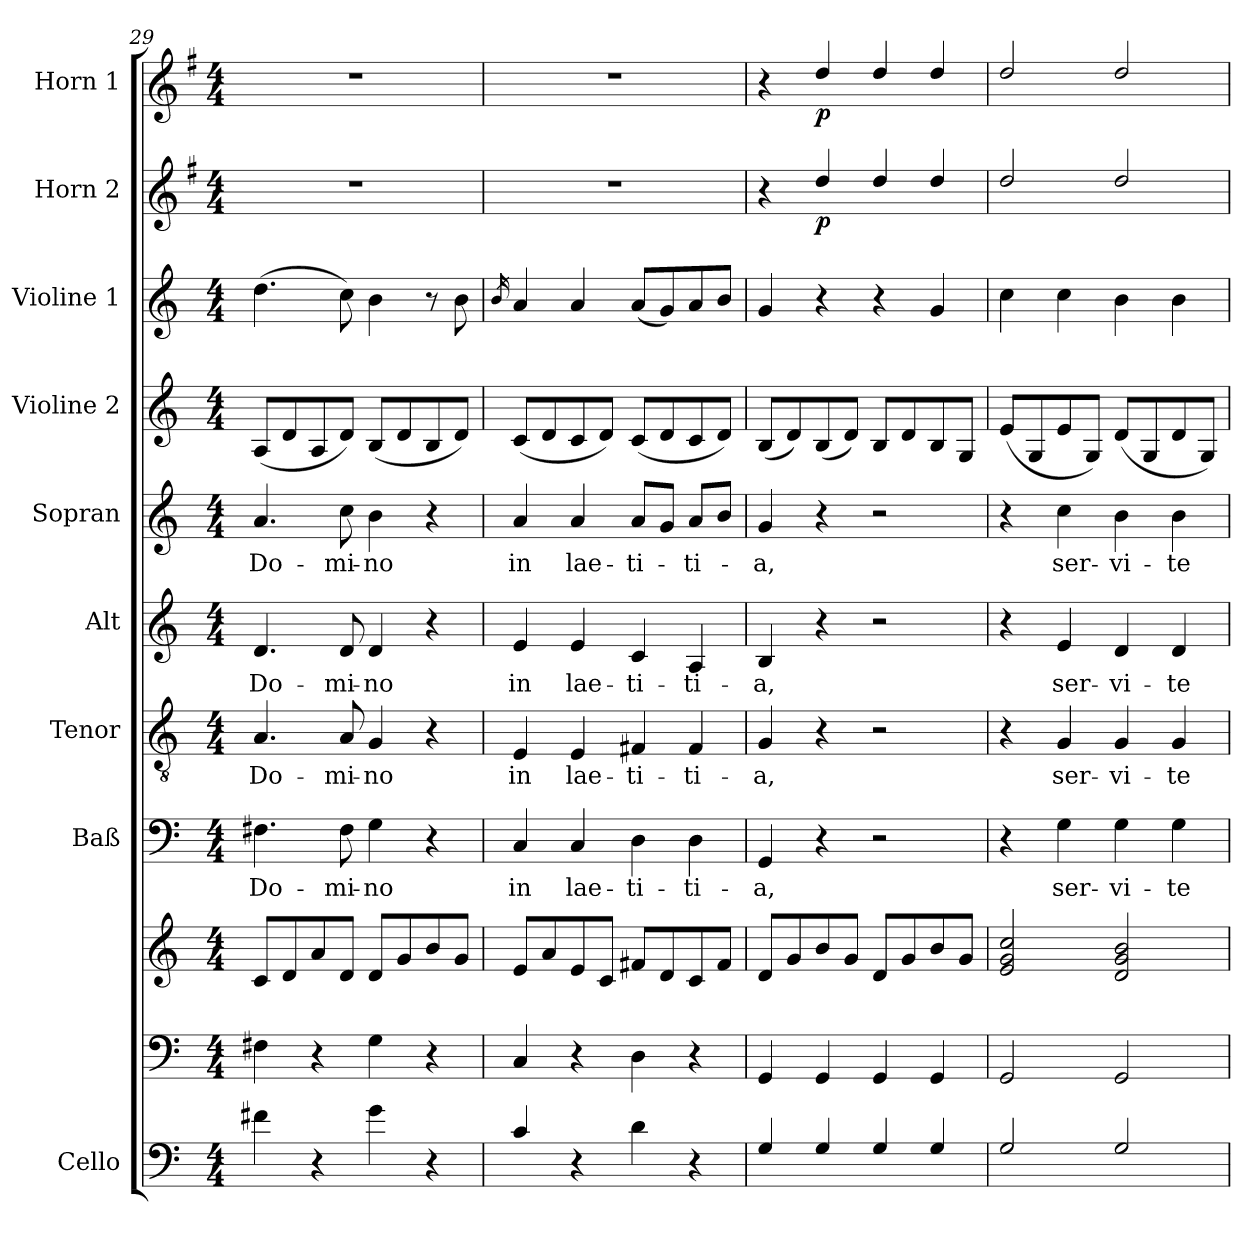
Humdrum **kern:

**kern	**kern	**kern	**kern	**text	**kern	**text	**kern	**text	**kern	**text	**kern	**kern	**kern	**dynam	**kern	**dynam
*part10	*part9	*part9	*part8	*part8	*part7	*part7	*part6	*part6	*part5	*part5	*part4	*part3	*part2	*part2	*part1	*part1
*staff11	*staff10	*staff9	*staff8	*staff8	*staff7	*staff7	*staff6	*staff6	*staff5	*staff5	*staff4	*staff3	*staff2	*staff2	*staff1	*staff1
*I"Cello	*	*	*I"Baß	*	*I"Tenor	*	*I"Alt	*	*I"Sopran	*	*I"Violine 2	*I"Violine 1	*I"Horn 2	*	*I"Horn 1	*
*	*	*	*	*	*	*	*	*	*	*	*I'Vln	*I'Vln	*I'Hn	*	*I'Hn	*
!!LO:PB:g=z
*clefF4	*clefF4	*clefG2	*clefF4	*	*clefGv2	*	*clefG2	*	*clefG2	*	*clefG2	*clefG2	*clefG2	*	*clefG2	*
*ITrd7c12	*	*	*	*	*	*	*	*	*	*	*	*	*ITrd4c7	*	*ITrd4c7	*
*k[]	*k[]	*k[]	*k[]	*	*k[]	*	*k[]	*	*k[]	*	*k[]	*k[]	*k[]	*	*k[]	*
*C:	*C:	*C:	*C:	*	*C:	*	*C:	*	*C:	*	*C:	*C:	*C:	*	*C:	*
*M4/4	*M4/4	*M4/4	*M4/4	*	*M4/4	*	*M4/4	*	*M4/4	*	*M4/4	*M4/4	*M4/4	*	*M4/4	*
=29	=29	=29	=29	=29	=29	=29	=29	=29	=29	=29	=29	=29	=29	=29	=29	=29
!	!	!	!	!LO:LY:b	!	!LO:LY:b	!	!LO:LY:b	!	!LO:LY:b	!	!	!	!	!	!
4F#X\	4F#X\	8c/L	4.F#X\	Do-	4.A/	Do-	4.d/	Do-	4.a/	Do-	(<8A/L	(>4.dd\	1r	.	1r	.
.	.	8d/	.	.	.	.	.	.	.	.	8d/	.	.	.	.	.
4r	4r	8a/	.	.	.	.	.	.	.	.	8A/	.	.	.	.	.
!	!	!	!	!LO:LY:b	!	!LO:LY:b	!	!LO:LY:b	!	!LO:LY:b	!	!	!	!	!	!
.	.	8d/J	8F#\	-mi-	8A/	-mi-	8d/	-mi-	8cc\	-mi-	8d/J)	8cc\)	.	.	.	.
!	!	!	!	!LO:LY:b	!	!LO:LY:b	!	!LO:LY:b	!	!LO:LY:b	!	!	!	!	!	!
4G\	4G\	8d/L	4G\	-no	4G/	-no	4d/	-no	4b\	-no	(<8B/L	4b\	.	.	.	.
.	.	8g/	.	.	.	.	.	.	.	.	8d/	.	.	.	.	.
4r	4r	8b/	4r	.	4r	.	4r	.	4r	.	8B/	8r	.	.	.	.
.	.	8g/J	.	.	.	.	.	.	.	.	8d/J)	8b\	.	.	.	.
=30	=30	=30	=30	=30	=30	=30	=30	=30	=30	=30	=30	=30	=30	=30	=30	=30
.	.	.	.	.	.	.	.	.	.	.	.	16qb/	.	.	.	.
!	!	!	!	!LO:LY:b	!	!LO:LY:b	!	!LO:LY:b	!	!LO:LY:b	!	!	!	!	!	!
4C/	4C/	8e/L	4C/	in	4E/	in	4e/	in	4a/	in	(<8c/L	4a/	1r	.	1r	.
.	.	8a/	.	.	.	.	.	.	.	.	8d/	.	.	.	.	.
!	!	!	!	!LO:LY:b	!	!LO:LY:b	!	!LO:LY:b	!	!LO:LY:b	!	!	!	!	!	!
4r	4r	8e/	4C/	lae-	4E/	lae-	4e/	lae-	4a/	lae-	8c/	4a/	.	.	.	.
.	.	8c/J	.	.	.	.	.	.	.	.	8d/J)	.	.	.	.	.
!	!	!	!	!LO:LY:b	!	!LO:LY:b	!	!LO:LY:b	!	!LO:LY:b	!	!	!	!	!	!
4D\	4D\	8f#X/L	4D\	-ti-	4F#X/	-ti-	4c/	-ti-	8a/L	-ti-	(<8c/L	(<8a/L	.	.	.	.
.	.	8d/	.	.	.	.	.	.	8g/J	.	8d/	8g/)	.	.	.	.
!	!	!	!	!LO:LY:b	!	!LO:LY:b	!	!LO:LY:b	!	!LO:LY:b	!	!	!	!	!	!
4r	4r	8c/	4D\	-ti-	4F#/	-ti-	4A/	-ti-	8a/L	-ti-	8c/	8a/	.	.	.	.
.	.	8f#/J	.	.	.	.	.	.	8b/J	.	8d/J)	8b/J	.	.	.	.
=31	=31	=31	=31	=31	=31	=31	=31	=31	=31	=31	=31	=31	=31	=31	=31	=31
!	!	!	!	!LO:LY:b	!	!LO:LY:b	!	!LO:LY:b	!	!LO:LY:b	!	!	!	!	!	!
4GG/	4GG/	8d/L	4GG/	-a,	4G/	-a,	4B/	-a,	4g/	-a,	(<8B/L	4g/	4r	.	4r	.
.	.	8g/	.	.	.	.	.	.	.	.	8d/)	.	.	.	.	.
!	!	!	!	!	!	!	!	!	!	!	!	!	!	!LO:DY:b	!	!LO:DY:b
4GG/	4GG/	8b/	4r	.	4r	.	4r	.	4r	.	(<8B/	4r	4g/	p	4g/	p
.	.	8g/J	.	.	.	.	.	.	.	.	8d/J)	.	.	.	.	.
4GG/	4GG/	8d/L	2r	.	2r	.	2r	.	2r	.	8B/L	4r	4g/	.	4g/	.
.	.	8g/	.	.	.	.	.	.	.	.	8d/	.	.	.	.	.
4GG/	4GG/	8b/	.	.	.	.	.	.	.	.	8B/	4g/	4g/	.	4g/	.
.	.	8g/J	.	.	.	.	.	.	.	.	8G/J	.	.	.	.	.
=32	=32	=32	=32	=32	=32	=32	=32	=32	=32	=32	=32	=32	=32	=32	=32	=32
2GG/	2GG/	2e/ 2g/ 2cc/	4r	.	4r	.	4r	.	4r	.	(<8e/L	4cc\	2g/	.	2g/	.
.	.	.	.	.	.	.	.	.	.	.	8G/	.	.	.	.	.
!	!	!	!	!LO:LY:b	!	!LO:LY:b	!	!LO:LY:b	!	!LO:LY:b	!	!	!	!	!	!
.	.	.	4G\	ser-	4G/	ser-	4e/	ser-	4cc\	ser-	8e/	4cc\	.	.	.	.
.	.	.	.	.	.	.	.	.	.	.	8G/J)	.	.	.	.	.
!	!	!	!	!LO:LY:b	!	!LO:LY:b	!	!LO:LY:b	!	!LO:LY:b	!	!	!	!	!	!
2GG/	2GG/	2d/ 2g/ 2b/	4G\	-vi-	4G/	-vi-	4d/	-vi-	4b\	-vi-	(<8d/L	4b\	2g/	.	2g/	.
.	.	.	.	.	.	.	.	.	.	.	8G/	.	.	.	.	.
!	!	!	!	!LO:LY:b	!	!LO:LY:b	!	!LO:LY:b	!	!LO:LY:b	!	!	!	!	!	!
.	.	.	4G\	-te	4G/	-te	4d/	-te	4b\	-te	8d/	4b\	.	.	.	.
.	.	.	.	.	.	.	.	.	.	.	8G/J)	.	.	.	.	.
=	=	=	=	=	=	=	=	=	=	=	=	=	=	=	=	=
*-	*-	*-	*-	*-	*-	*-	*-	*-	*-	*-	*-	*-	*-	*-	*-	*-
